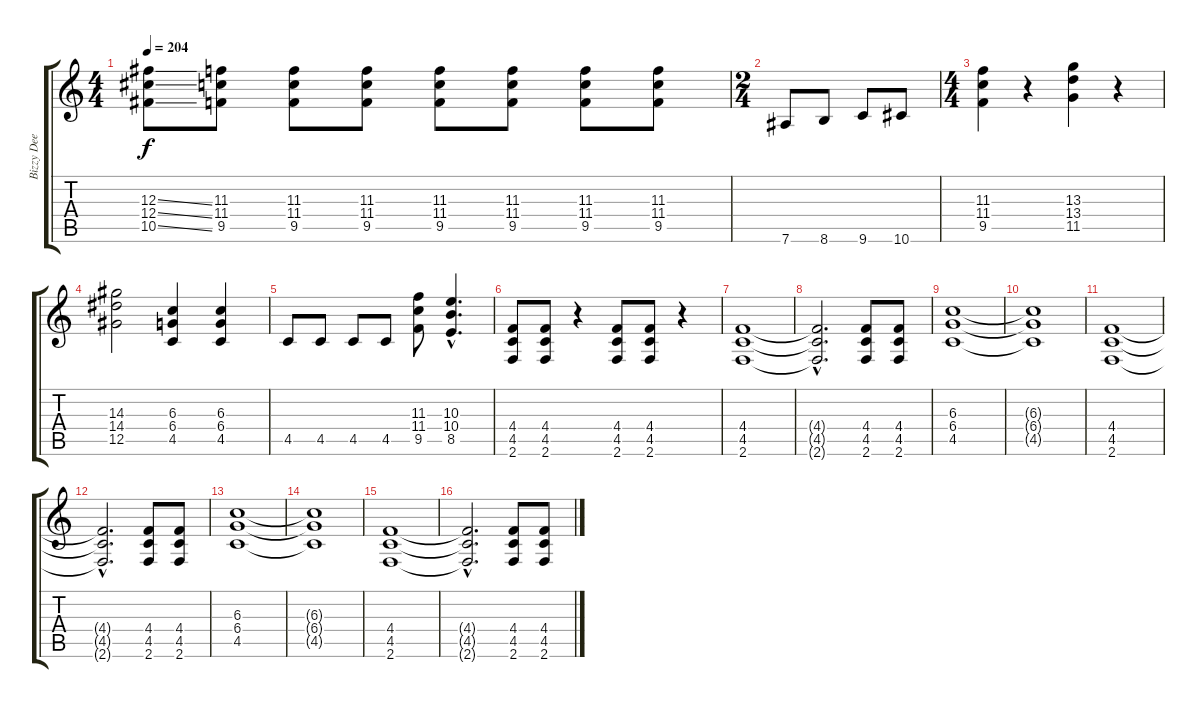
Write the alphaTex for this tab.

\track ("Bizzy Dee" "Bizzy Dee") {instrument distortionguitar}
\staff {score tabs}
\tuning (Eb4 Bb3 Gb3 Db3 Ab2 Eb2) {hide}
\ts (4 4)
\tempo 204
\clef g2
\ks c
(12.3{ss} 12.4{ss} 10.5{ss}).8{dy f} (11.3 11.4 9.5).8 (11.3 11.4 9.5).8 (11.3 11.4 9.5).8 (11.3 11.4 9.5).8 (11.3 11.4 9.5).8 (11.3 11.4 9.5).8 (11.3 11.4 9.5).8 |
\ts (2 4)
7.6.8 8.6.8 9.6.8 10.6.8 |
\ts (4 4)
(11.3 11.4 9.5).4 r.4 (13.3 13.4 11.5).4 r.4 |
(14.3 14.4 12.5).2 (6.3 6.4 4.5).4 (6.3 6.4 4.5).4 |
4.5.8 4.5.8 4.5.8 4.5.8 (11.3 11.4 9.5).8 (10.3{hac} 10.4{hac} 8.5{hac}).4{d} |
(4.4 4.5 2.6).8 (4.4 4.5 2.6).8 r.4 (4.4 4.5 2.6).8 (4.4 4.5 2.6).8 r.4 |
(4.4 4.5 2.6).1 |
(4.4{hac t} 4.5{hac t} 2.6{hac t}).2{d} (4.4 4.5 2.6).8 (4.4 4.5 2.6).8 |
(6.3 6.4 4.5).1 |
(6.3{t} 6.4{t} 4.5{t}).1 |
(4.4 4.5 2.6).1 |
(4.4{hac t} 4.5{hac t} 2.6{hac t}).2{d} (4.4 4.5 2.6).8 (4.4 4.5 2.6).8 |
(6.3 6.4 4.5).1 |
(6.3{t} 6.4{t} 4.5{t}).1 |
(4.4 4.5 2.6).1 |
(4.4{hac t} 4.5{hac t} 2.6{hac t}).2{d} (4.4 4.5 2.6).8 (4.4 4.5 2.6).8
